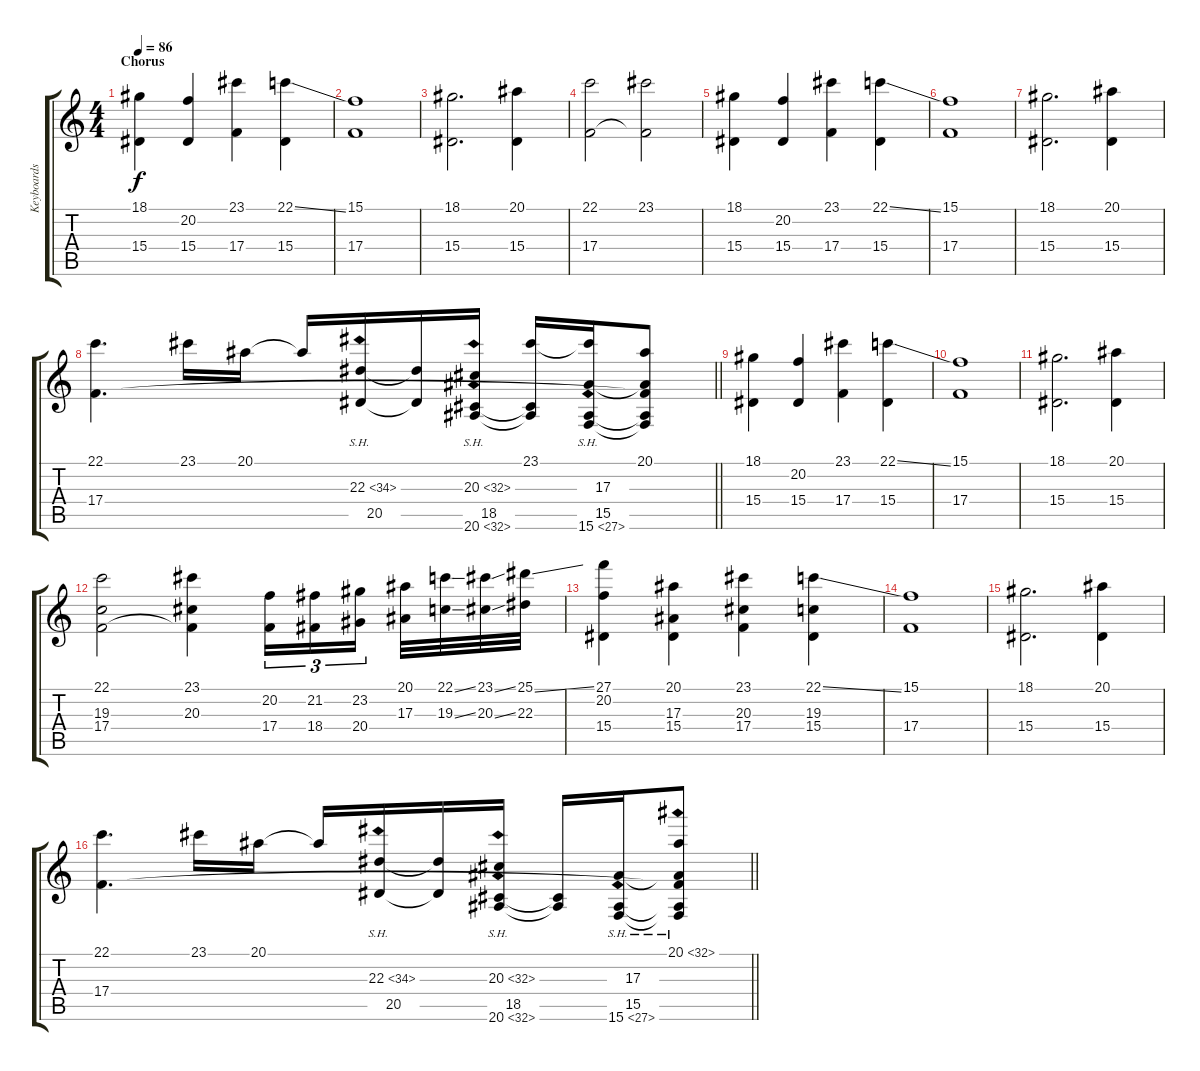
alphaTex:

\track ("Keyboards" "Keyboards") {instrument stringensemble1}
\staff {score tabs}
\tuning (D4 A3 F3 C3 G2 D2) {hide}
\ts (4 4)
\section ("" "Chorus")
\tempo 86
\clef g2
\ks c
(18.1 15.4).4{dy f} (20.2 15.4).4 (23.1 17.4).4 (22.1{ss} 15.4).4 |
(15.1 17.4).1 |
(18.1 15.4).2{d} (20.1 15.4).4 |
(22.1 17.4).2 (23.1 17.4{t}).2 |
(18.1 15.4).4 (20.2 15.4).4 (23.1 17.4).4 (22.1{ss} 15.4).4 |
(15.1 17.4).1 |
(18.1 15.4).2{d} (20.1 15.4).4 |
\barLineRight lightlight
(22.1 17.4).4{d} 23.1.16 20.1.16 20.1{t}.16 (22.3{sh 12} 20.5).16 (22.3{t} 20.5{t}).16 (20.3{sh 12} 18.5 20.6{sh 12}).16 (23.1 18.5{t} 20.6{t}).16 (23.1{t} 17.3 15.5 15.6{sh 12}).16 (20.1 17.3{t} 17.4{t} 15.5{t} 15.6{t}).8 |
\section ("" "")
(18.1 15.4).4 (20.2 15.4).4 (23.1 17.4).4 (22.1{ss} 15.4).4 |
(15.1 17.4).1 |
(18.1 15.4).2{d} (20.1 15.4).4 |
(22.1 19.3 17.4).2 (23.1 20.3 17.4{t}).4 (20.2 17.4).16{tu (3 2)} (21.2 18.4).16{tu (3 2)} (23.2 20.4).16{tu (3 2) beam splitsecondary} (20.1 17.3).32 (22.1{ss} 19.3{ss}).32 (23.1{ss} 20.3{ss}).32 (25.1{ss} 22.3).32 |
(27.1 20.2 15.4).4 (20.1 17.3 15.4).4 (23.1 20.3 17.4).4 (22.1{ss} 19.3 15.4).4 |
(15.1 17.4).1 |
(18.1 15.4).2{d} (20.1 15.4).4 |
\barLineRight lightlight
(22.1 17.4).4{d} 23.1.16 20.1.16 20.1{t}.16 (22.3{sh 12} 20.5).16 (22.3{t} 20.5{t}).16 (20.3{sh 12} 18.5 20.6{sh 12}).16 (18.5{t} 20.6{t}).16 (17.3 15.5 15.6{sh 12}).16 (20.1{sh 12} 17.3{t} 17.4{t} 15.5{t} 15.6{t}).8
